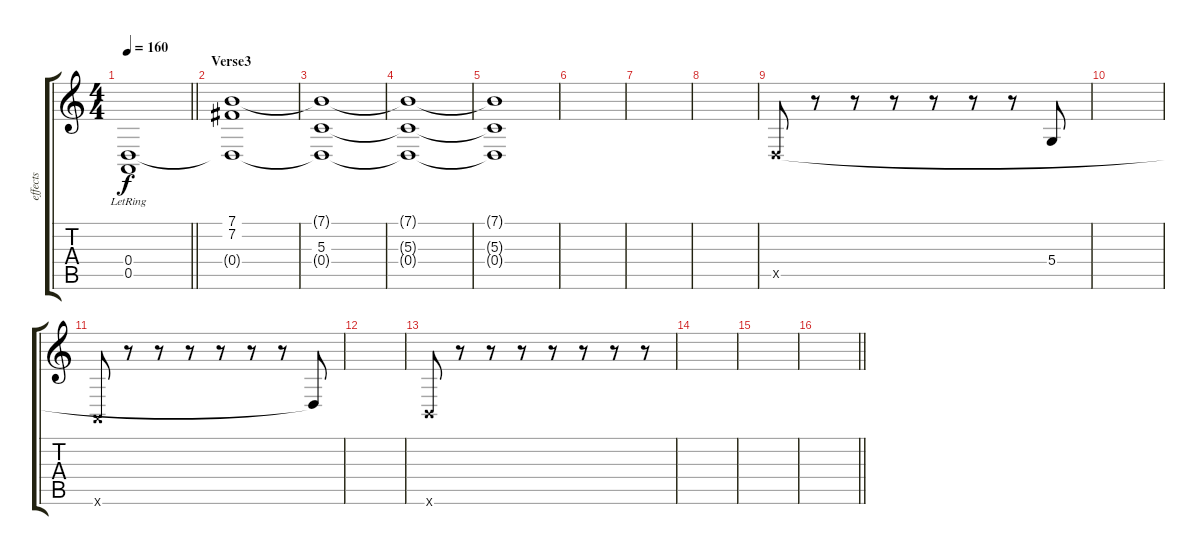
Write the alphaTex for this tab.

\track ("effects" "effects") {instrument fx7echoes}
\staff {score tabs}
\tuning (E4 B3 G3 D3 A2 E2) {hide}
\ts (4 4)
\tempo 160
\clef g2
\barLineRight lightlight
\ks c
(0.4{lr} 0.5).1{dy f} |
\section ("" "Verse3")
(7.1 7.2 0.4{t}).1 |
(7.1{t} 5.3 0.4{t}).1 |
(7.1{t} 5.3{t} 0.4{t}).1 |
(7.1{t} 5.3{t} 0.4{t}).1 |
|
|
|
5.5{x}.8 r.8 r.8 r.8 r.8 r.8 r.8 5.4.8 |
|
5.6{x}.8 r.8 r.8 r.8 r.8 r.8 r.8 5.5{t}.8 |
|
7.6{x}.8 r.8 r.8 r.8 r.8 r.8 r.8 r.8 |
|
|
\barLineRight lightlight
